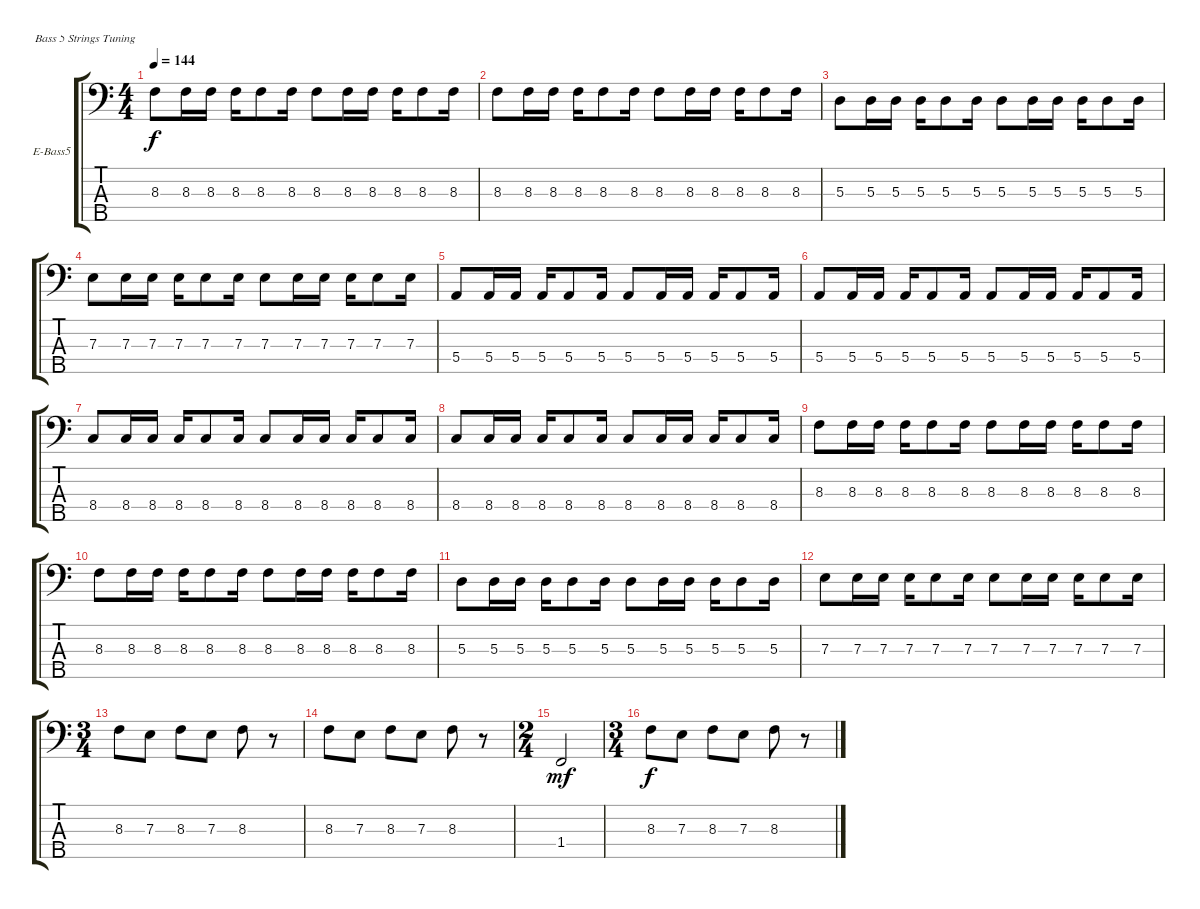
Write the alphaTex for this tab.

\defaultSystemsLayout 4
\bracketExtendMode groupsimilarinstruments
\firstSystemTrackNameOrientation horizontal
\otherSystemsTrackNameOrientation horizontal
\track ("Bass (Kulikov)" "E-Bass5") {instrument electricbassfinger}
\staff {score tabs}
\tuning (G2 D2 A1 E1 B0)
\ts (4 4)
\tempo 144
\clef f4
\ks c
8.3.8{dy f} 8.3.16 8.3.16 8.3.16 8.3.8 8.3.16 8.3.8 8.3.16 8.3.16 8.3.16 8.3.8 8.3.16 |
8.3.8 8.3.16 8.3.16 8.3.16 8.3.8 8.3.16 8.3.8 8.3.16 8.3.16 8.3.16 8.3.8 8.3.16 |
5.3.8 5.3.16 5.3.16 5.3.16 5.3.8 5.3.16 5.3.8 5.3.16 5.3.16 5.3.16 5.3.8 5.3.16 |
7.3.8 7.3.16 7.3.16 7.3.16 7.3.8 7.3.16 7.3.8 7.3.16 7.3.16 7.3.16 7.3.8 7.3.16 |
5.4.8 5.4.16 5.4.16 5.4.16 5.4.8 5.4.16 5.4.8 5.4.16 5.4.16 5.4.16 5.4.8 5.4.16 |
5.4.8 5.4.16 5.4.16 5.4.16 5.4.8 5.4.16 5.4.8 5.4.16 5.4.16 5.4.16 5.4.8 5.4.16 |
8.4.8 8.4.16 8.4.16 8.4.16 8.4.8 8.4.16 8.4.8 8.4.16 8.4.16 8.4.16 8.4.8 8.4.16 |
8.4.8 8.4.16 8.4.16 8.4.16 8.4.8 8.4.16 8.4.8 8.4.16 8.4.16 8.4.16 8.4.8 8.4.16 |
8.3.8 8.3.16 8.3.16 8.3.16 8.3.8 8.3.16 8.3.8 8.3.16 8.3.16 8.3.16 8.3.8 8.3.16 |
8.3.8 8.3.16 8.3.16 8.3.16 8.3.8 8.3.16 8.3.8 8.3.16 8.3.16 8.3.16 8.3.8 8.3.16 |
5.3.8 5.3.16 5.3.16 5.3.16 5.3.8 5.3.16 5.3.8 5.3.16 5.3.16 5.3.16 5.3.8 5.3.16 |
7.3.8 7.3.16 7.3.16 7.3.16 7.3.8 7.3.16 7.3.8 7.3.16 7.3.16 7.3.16 7.3.8 7.3.16 |
\ts (3 4)
8.3.8 7.3.8 8.3.8 7.3.8 8.3.8 r.8 |
8.3.8 7.3.8 8.3.8 7.3.8 8.3.8 r.8 |
\ts (2 4)
1.4.2{dy mf} |
\ts (3 4)
8.3.8{dy f} 7.3.8 8.3.8 7.3.8 8.3.8 r.8
